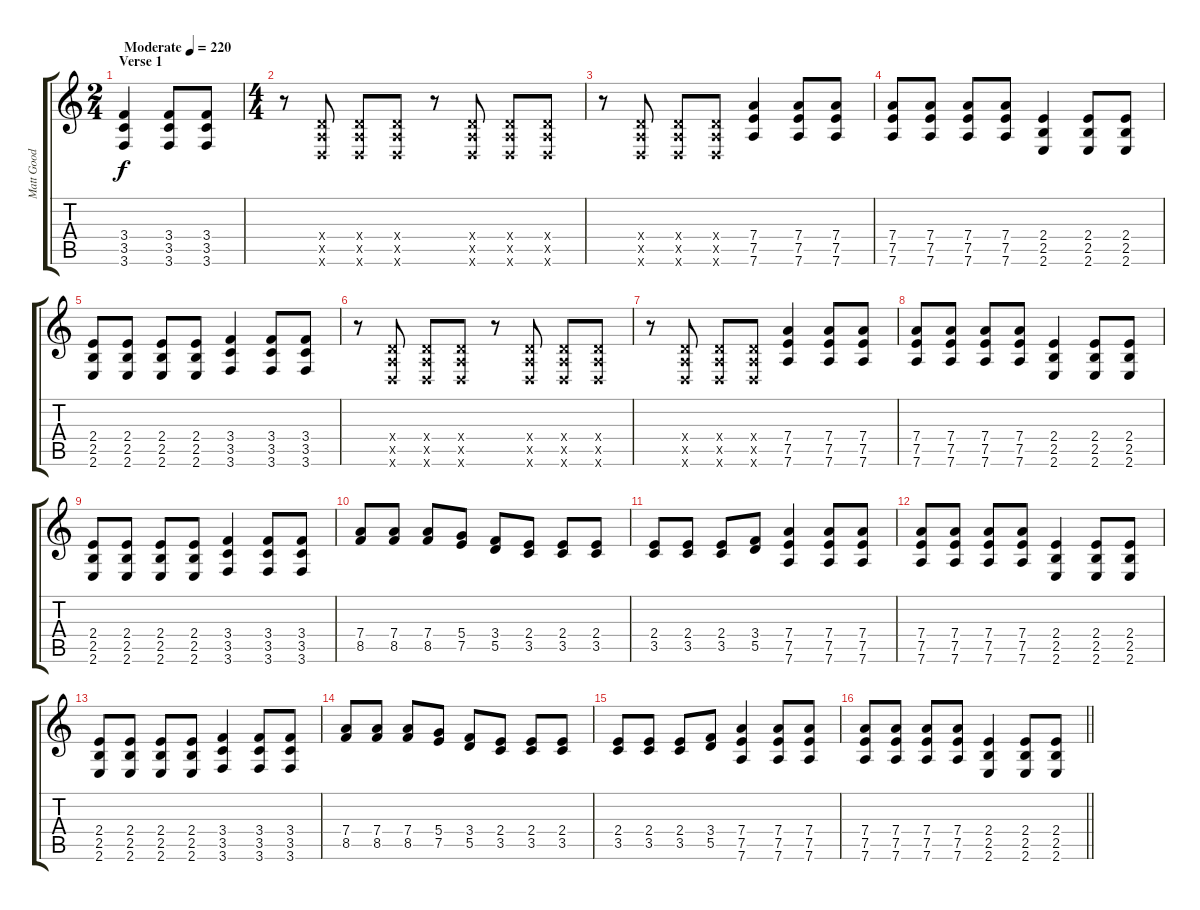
\track ("Matt Good - Lead Guitar" "Matt Good ") {instrument distortionguitar}
\staff {score tabs}
\tuning (E4 B3 G3 D3 A2 D2) {hide}
\ts (2 4)
\section ("" "Verse 1")
\tempo (220 "Moderate")
\clef g2
\ks c
(3.4 3.5 3.6).4{dy f instrument distortionguitar} (3.4 3.5 3.6).8 (3.4 3.5 3.6).8 |
\ts (4 4)
r.8 (0.4{x} 0.5{x} 0.6{x}).8 (0.4{x} 0.5{x} 0.6{x}).8 (0.4{x} 0.5{x} 0.6{x}).8 r.8 (0.4{x} 0.5{x} 0.6{x}).8 (0.4{x} 0.5{x} 0.6{x}).8 (0.4{x} 0.5{x} 0.6{x}).8 |
r.8 (0.4{x} 0.5{x} 0.6{x}).8 (0.4{x} 0.5{x} 0.6{x}).8 (0.4{x} 0.5{x} 0.6{x}).8 (7.4 7.5 7.6).4 (7.4 7.5 7.6).8 (7.4 7.5 7.6).8 |
(7.4 7.5 7.6).8 (7.4 7.5 7.6).8 (7.4 7.5 7.6).8 (7.4 7.5 7.6).8 (2.4 2.5 2.6).4 (2.4 2.5 2.6).8 (2.4 2.5 2.6).8 |
(2.4 2.5 2.6).8 (2.4 2.5 2.6).8 (2.4 2.5 2.6).8 (2.4 2.5 2.6).8 (3.4 3.5 3.6).4 (3.4 3.5 3.6).8 (3.4 3.5 3.6).8 |
r.8 (0.4{x} 0.5{x} 0.6{x}).8 (0.4{x} 0.5{x} 0.6{x}).8 (0.4{x} 0.5{x} 0.6{x}).8 r.8 (0.4{x} 0.5{x} 0.6{x}).8 (0.4{x} 0.5{x} 0.6{x}).8 (0.4{x} 0.5{x} 0.6{x}).8 |
r.8 (0.4{x} 0.5{x} 0.6{x}).8 (0.4{x} 0.5{x} 0.6{x}).8 (0.4{x} 0.5{x} 0.6{x}).8 (7.4 7.5 7.6).4 (7.4 7.5 7.6).8 (7.4 7.5 7.6).8 |
(7.4 7.5 7.6).8 (7.4 7.5 7.6).8 (7.4 7.5 7.6).8 (7.4 7.5 7.6).8 (2.4 2.5 2.6).4 (2.4 2.5 2.6).8 (2.4 2.5 2.6).8 |
(2.4 2.5 2.6).8 (2.4 2.5 2.6).8 (2.4 2.5 2.6).8 (2.4 2.5 2.6).8 (3.4 3.5 3.6).4 (3.4 3.5 3.6).8 (3.4 3.5 3.6).8 |
(7.4 8.5).8 (7.4 8.5).8 (7.4 8.5).8 (5.4 7.5).8 (3.4 5.5).8 (2.4 3.5).8 (2.4 3.5).8 (2.4 3.5).8 |
(2.4 3.5).8 (2.4 3.5).8 (2.4 3.5).8 (3.4 5.5).8 (7.4 7.5 7.6).4 (7.4 7.5 7.6).8 (7.4 7.5 7.6).8 |
(7.4 7.5 7.6).8 (7.4 7.5 7.6).8 (7.4 7.5 7.6).8 (7.4 7.5 7.6).8 (2.4 2.5 2.6).4 (2.4 2.5 2.6).8 (2.4 2.5 2.6).8 |
(2.4 2.5 2.6).8 (2.4 2.5 2.6).8 (2.4 2.5 2.6).8 (2.4 2.5 2.6).8 (3.4 3.5 3.6).4 (3.4 3.5 3.6).8 (3.4 3.5 3.6).8 |
(7.4 8.5).8 (7.4 8.5).8 (7.4 8.5).8 (5.4 7.5).8 (3.4 5.5).8 (2.4 3.5).8 (2.4 3.5).8 (2.4 3.5).8 |
(2.4 3.5).8 (2.4 3.5).8 (2.4 3.5).8 (3.4 5.5).8 (7.4 7.5 7.6).4 (7.4 7.5 7.6).8 (7.4 7.5 7.6).8 |
\barLineRight lightlight
(7.4 7.5 7.6).8 (7.4 7.5 7.6).8 (7.4 7.5 7.6).8 (7.4 7.5 7.6).8 (2.4 2.5 2.6).4 (2.4 2.5 2.6).8 (2.4 2.5 2.6).8
